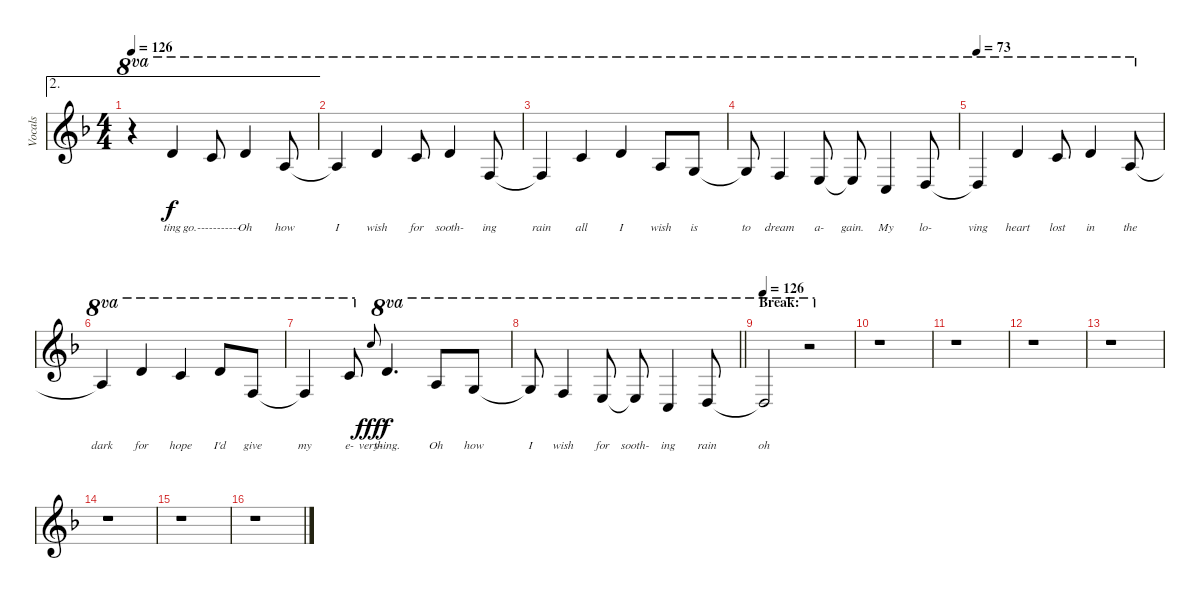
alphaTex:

\track ("Vocals" "Vocals") {instrument lead6voice}
\staff {score}
\tuning (E4 B3 G3 D3 A2 E2) {hide}
\ae 2
\ts (4 4)
\section ("" "")
\tempo 126
\clef g2
\ks dminor
r.4{ot 8va dy f} 10.1.4{ot 8va lyrics (0 "ting") lyrics (1 "") lyrics (2 "") lyrics (3 "") lyrics (4 "")} 8.1.8{ot 8va lyrics (0 "go.-----------") lyrics (1 "") lyrics (2 "") lyrics (3 "") lyrics (4 "")} 10.1.4{ot 8va lyrics (0 "Oh") lyrics (1 "") lyrics (2 "") lyrics (3 "") lyrics (4 "")} 5.1.8{ot 8va lyrics (0 "how") lyrics (1 "") lyrics (2 "") lyrics (3 "") lyrics (4 "")} |
5.1{t}.4{ot 8va lyrics (0 "I") lyrics (1 "") lyrics (2 "") lyrics (3 "") lyrics (4 "")} 10.1.4{ot 8va lyrics (0 "wish") lyrics (1 "") lyrics (2 "") lyrics (3 "") lyrics (4 "")} 8.1.8{ot 8va lyrics (0 "for") lyrics (1 "") lyrics (2 "") lyrics (3 "") lyrics (4 "")} 10.1.4{ot 8va lyrics (0 "sooth-") lyrics (1 "") lyrics (2 "") lyrics (3 "") lyrics (4 "")} 1.1.8{ot 8va lyrics (0 "ing") lyrics (1 "") lyrics (2 "") lyrics (3 "") lyrics (4 "")} |
1.1{t}.4{ot 8va lyrics (0 "rain") lyrics (1 "") lyrics (2 "") lyrics (3 "") lyrics (4 "")} 8.1.4{ot 8va lyrics (0 "all") lyrics (1 "") lyrics (2 "") lyrics (3 "") lyrics (4 "")} 10.1.4{ot 8va lyrics (0 "I") lyrics (1 "") lyrics (2 "") lyrics (3 "") lyrics (4 "")} 5.1.8{ot 8va lyrics (0 "wish") lyrics (1 "") lyrics (2 "") lyrics (3 "") lyrics (4 "")} 3.1.8{ot 8va lyrics (0 "is") lyrics (1 "") lyrics (2 "") lyrics (3 "") lyrics (4 "")} |
3.1{t}.8{ot 8va lyrics (0 "to") lyrics (1 "") lyrics (2 "") lyrics (3 "") lyrics (4 "")} 1.1.4{ot 8va lyrics (0 "dream") lyrics (1 "") lyrics (2 "") lyrics (3 "") lyrics (4 "")} 0.1.8{ot 8va lyrics (0 "a-") lyrics (1 "") lyrics (2 "") lyrics (3 "") lyrics (4 "")} 0.1{t}.8{ot 8va lyrics (0 "gain.") lyrics (1 "") lyrics (2 "") lyrics (3 "") lyrics (4 "")} 1.2.4{ot 8va lyrics (0 "My") lyrics (1 "") lyrics (2 "") lyrics (3 "") lyrics (4 "")} 3.2.8{ot 8va lyrics (0 "lo-") lyrics (1 "") lyrics (2 "") lyrics (3 "") lyrics (4 "")} |
\tempo 73
3.2{t}.4{ot 8va lyrics (0 "ving") lyrics (1 "") lyrics (2 "") lyrics (3 "") lyrics (4 "")} 10.1.4{ot 8va lyrics (0 "heart") lyrics (1 "") lyrics (2 "") lyrics (3 "") lyrics (4 "")} 8.1.8{ot 8va lyrics (0 "lost") lyrics (1 "") lyrics (2 "") lyrics (3 "") lyrics (4 "")} 10.1.4{ot 8va lyrics (0 "in") lyrics (1 "") lyrics (2 "") lyrics (3 "") lyrics (4 "")} 5.1.8{ot 8va lyrics (0 "the") lyrics (1 "") lyrics (2 "") lyrics (3 "") lyrics (4 "")} |
5.1{t}.4{ot 8va lyrics (0 "dark") lyrics (1 "") lyrics (2 "") lyrics (3 "") lyrics (4 "")} 10.1.4{ot 8va lyrics (0 "for") lyrics (1 "") lyrics (2 "") lyrics (3 "") lyrics (4 "")} 8.1.4{ot 8va lyrics (0 "hope") lyrics (1 "") lyrics (2 "") lyrics (3 "") lyrics (4 "")} 10.1.8{ot 8va lyrics (0 "I'd") lyrics (1 "") lyrics (2 "") lyrics (3 "") lyrics (4 "")} 1.1.8{ot 8va lyrics (0 "give") lyrics (1 "") lyrics (2 "") lyrics (3 "") lyrics (4 "")} |
1.1{t}.4{ot 8va lyrics (0 "my") lyrics (1 "") lyrics (2 "") lyrics (3 "") lyrics (4 "")} 8.1.8{ot 8va lyrics (0 "e-") lyrics (1 "") lyrics (2 "") lyrics (3 "") lyrics (4 "")} 8.1.8{lyrics (0 "very-") lyrics (1 "") lyrics (2 "") lyrics (3 "") lyrics (4 "") gr onbeat dy fff} 10.1.4{d ot 8va lyrics (0 "thing.") lyrics (1 "") lyrics (2 "") lyrics (3 "") lyrics (4 "") dy f} 5.1.8{ot 8va lyrics (0 "Oh") lyrics (1 "") lyrics (2 "") lyrics (3 "") lyrics (4 "")} 3.1.8{ot 8va lyrics (0 "how") lyrics (1 "") lyrics (2 "") lyrics (3 "") lyrics (4 "")} |
\barLineRight lightlight
3.1{t}.8{ot 8va lyrics (0 "I") lyrics (1 "") lyrics (2 "") lyrics (3 "") lyrics (4 "")} 1.1.4{ot 8va lyrics (0 "wish") lyrics (1 "") lyrics (2 "") lyrics (3 "") lyrics (4 "")} 0.1.8{ot 8va lyrics (0 "for") lyrics (1 "") lyrics (2 "") lyrics (3 "") lyrics (4 "")} 0.1{t}.8{ot 8va lyrics (0 "sooth-") lyrics (1 "") lyrics (2 "") lyrics (3 "") lyrics (4 "")} 1.2.4{ot 8va lyrics (0 "ing") lyrics (1 "") lyrics (2 "") lyrics (3 "") lyrics (4 "")} 3.2.8{ot 8va lyrics (0 "rain") lyrics (1 "") lyrics (2 "") lyrics (3 "") lyrics (4 "")} |
\section ("" "Break:")
\tempo 126
3.2{t}.2{ot 8va lyrics (0 "oh") lyrics (1 "") lyrics (2 "") lyrics (3 "") lyrics (4 "")} r.2{ot 8va} |
r.1 |
r.1 |
r.1 |
r.1 |
r.1 |
r.1 |
r.1
